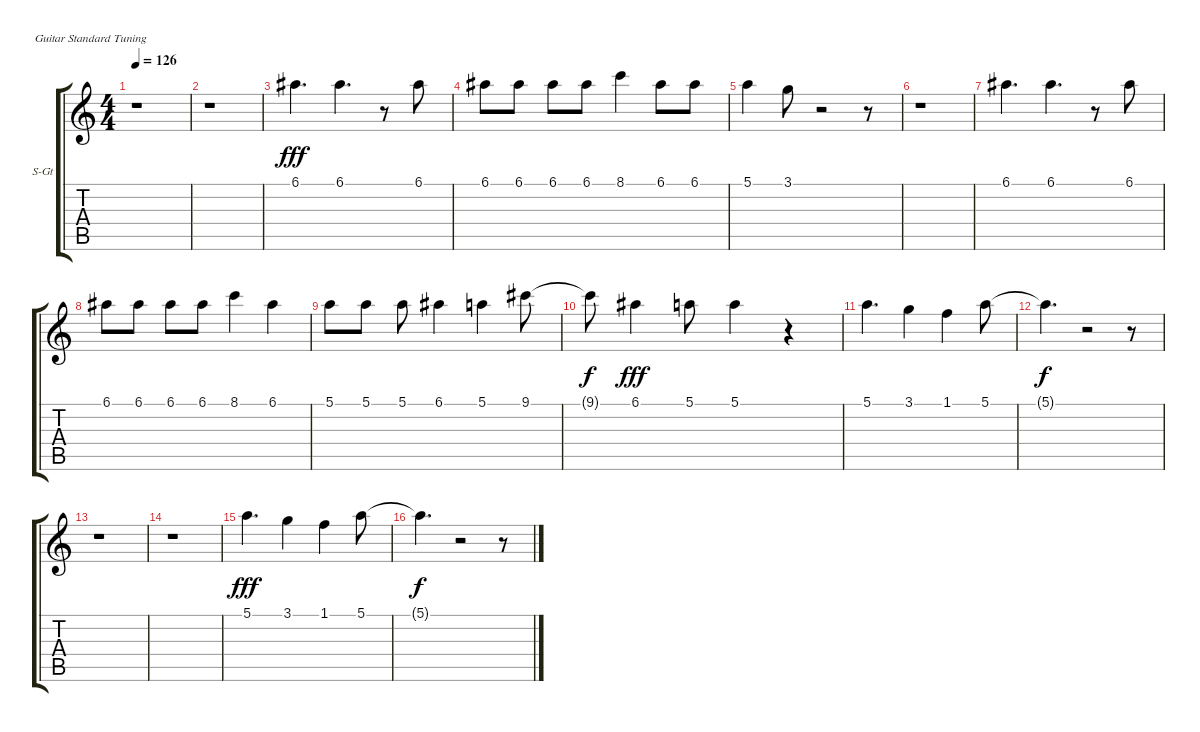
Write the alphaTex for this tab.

\bracketExtendMode groupsimilarinstruments
\firstSystemTrackNameOrientation horizontal
\otherSystemsTrackNameOrientation horizontal
\track ("Валерий Кипелов" "S-Gt") {instrument tenorsax}
\staff {score tabs}
\tuning (E4 B3 G3 D3 A2 E2)
\displaytranspose 12
\ts (4 4)
\tempo 126
\clef g2
\ks c
r.1{dy f} |
r.1 |
6.1.4{d dy fff} 6.1.4{d} r.8 6.1.8 |
6.1.8 6.1.8 6.1.8 6.1.8 8.1.4 6.1.8 6.1.8 |
5.1.4 3.1.8 r.2 r.8 |
r.1 |
6.1.4{d} 6.1.4{d} r.8 6.1.8 |
6.1.8 6.1.8 6.1.8 6.1.8 8.1.4 6.1.4 |
5.1.8 5.1.8 5.1.8 6.1.4 5.1.4 9.1.8 |
9.1{t}.8{dy f} 6.1.4{dy fff} 5.1.8 5.1.4 r.4 |
5.1.4{d} 3.1.4 1.1.4 5.1.8 |
5.1{t}.4{d dy f} r.2 r.8 |
r.1 |
r.1 |
5.1.4{d dy fff} 3.1.4 1.1.4 5.1.8 |
5.1{t}.4{d dy f} r.2 r.8
